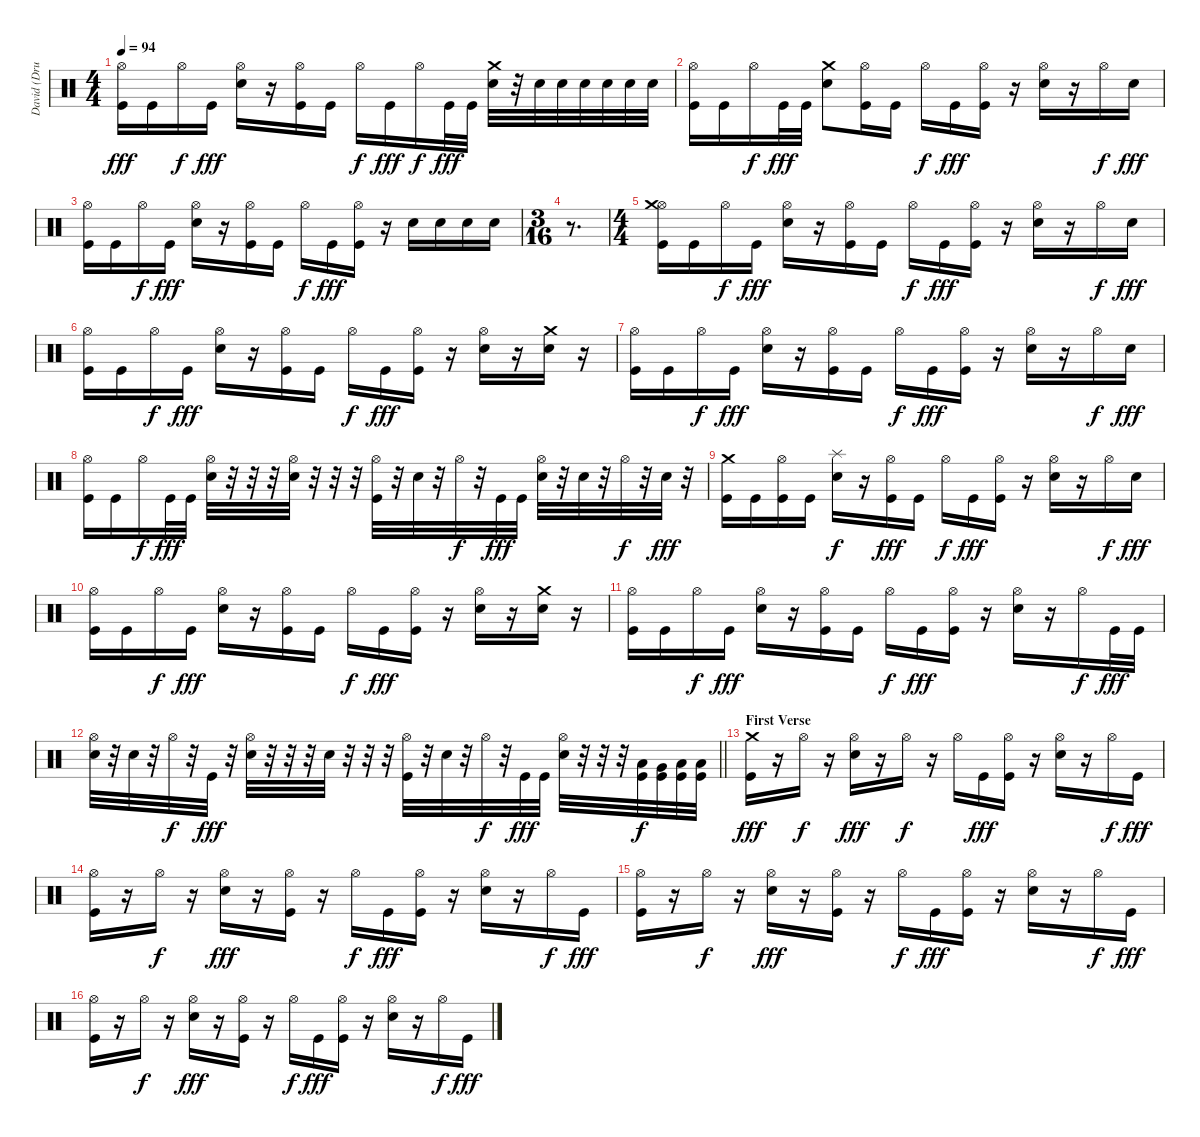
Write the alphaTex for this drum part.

\track ("David (Drums)" "David (Dru") {instrument percussion}
\staff {score}
\articulation defaults
\ts (4 4)
\tempo 94
\clef neutral
\ks c
("Hi-Hat (open)" "Kick (hit)").16{dy fff} "Kick (hit)".16 "Hi-Hat (open)".16{dy f} "Kick (hit)".16{dy fff} ("Hi-Hat (open)" "Electric Snare (hit)").16 r.16 ("Hi-Hat (open)" "Kick (hit)").16 "Kick (hit)".16 "Hi-Hat (open)".16{dy f} "Kick (hit)".16{dy fff} "Hi-Hat (open)".16{dy f} "Kick (hit)".32{dy fff} "Kick (hit)".32 ("Electric Snare (hit)" "Crash medium (hit)").32 r.32 "Electric Snare (hit)".32 "Electric Snare (hit)".32 "Electric Snare (hit)".32 "Electric Snare (hit)".32 "Electric Snare (hit)".32 "Electric Snare (hit)".32 |
("Hi-Hat (open)" "Kick (hit)").16 "Kick (hit)".16 "Hi-Hat (open)".16{dy f} "Kick (hit)".32{dy fff} "Kick (hit)".32 ("Crash medium (hit)" "Electric Snare (hit)").8 ("Hi-Hat (open)" "Kick (hit)").16 "Kick (hit)".16 "Hi-Hat (open)".16{dy f} "Kick (hit)".16{dy fff} ("Hi-Hat (open)" "Kick (hit)").16 r.16 ("Hi-Hat (open)" "Electric Snare (hit)").16 r.16 "Hi-Hat (open)".16{dy f} "Electric Snare (hit)".16{dy fff} |
("Hi-Hat (open)" "Kick (hit)").16 "Kick (hit)".16 "Hi-Hat (open)".16{dy f} "Kick (hit)".16{dy fff} ("Hi-Hat (open)" "Electric Snare (hit)").16 r.16 ("Hi-Hat (open)" "Kick (hit)").16 "Kick (hit)".16 "Hi-Hat (open)".16{dy f} "Kick (hit)".16{dy fff} ("Hi-Hat (open)" "Kick (hit)").16 r.16 "Electric Snare (hit)".16 "Electric Snare (hit)".16 "Electric Snare (hit)".16 "Electric Snare (hit)".16 |
\ts (3 16)
r.8{d} |
\ts (4 4)
("Hi-Hat (open)" "Crash medium (hit)" "Kick (hit)").16 "Kick (hit)".16 "Hi-Hat (open)".16{dy f} "Kick (hit)".16{dy fff} ("Hi-Hat (open)" "Electric Snare (hit)").16 r.16 ("Hi-Hat (open)" "Kick (hit)").16 "Kick (hit)".16 "Hi-Hat (open)".16{dy f} "Kick (hit)".16{dy fff} ("Hi-Hat (open)" "Kick (hit)").16 r.16 ("Hi-Hat (open)" "Electric Snare (hit)").16 r.16 "Hi-Hat (open)".16{dy f} "Electric Snare (hit)".16{dy fff} |
("Hi-Hat (open)" "Kick (hit)").16 "Kick (hit)".16 "Hi-Hat (open)".16{dy f} "Kick (hit)".16{dy fff} ("Hi-Hat (open)" "Electric Snare (hit)").16 r.16 ("Hi-Hat (open)" "Kick (hit)").16 "Kick (hit)".16 "Hi-Hat (open)".16{dy f} "Kick (hit)".16{dy fff} ("Hi-Hat (open)" "Kick (hit)").16 r.16 ("Hi-Hat (open)" "Electric Snare (hit)").16 r.16 ("Crash medium (hit)" "Electric Snare (hit)").16 r.16 |
("Hi-Hat (open)" "Kick (hit)").16 "Kick (hit)".16 "Hi-Hat (open)".16{dy f} "Kick (hit)".16{dy fff} ("Hi-Hat (open)" "Electric Snare (hit)").16 r.16 ("Hi-Hat (open)" "Kick (hit)").16 "Kick (hit)".16 "Hi-Hat (open)".16{dy f} "Kick (hit)".16{dy fff} ("Hi-Hat (open)" "Kick (hit)").16 r.16 ("Hi-Hat (open)" "Electric Snare (hit)").16 r.16 "Hi-Hat (open)".16{dy f} "Electric Snare (hit)".16{dy fff} |
("Hi-Hat (open)" "Kick (hit)").16 "Kick (hit)".16 "Hi-Hat (open)".16{dy f} "Kick (hit)".32{dy fff} "Kick (hit)".32 ("Hi-Hat (open)" "Electric Snare (hit)").32 r.32 r.32 r.32 ("Hi-Hat (open)" "Electric Snare (hit)").32 r.32 r.32 r.32 ("Hi-Hat (open)" "Kick (hit)").32 r.32 "Electric Snare (hit)".32 r.32 "Hi-Hat (open)".32{dy f} r.32 "Kick (hit)".32{dy fff} "Kick (hit)".32 ("Hi-Hat (open)" "Electric Snare (hit)").32 r.32 "Electric Snare (hit)".32 r.32 "Hi-Hat (open)".32{dy f} r.32 "Electric Snare (hit)".32{dy fff} r.32 |
("Crash medium (hit)" "Kick (hit)").16 "Kick (hit)".16 ("Hi-Hat (open)" "Kick (hit)").16 "Kick (hit)".16 ("Splash (hit)" "Electric Snare (hit)").16{dy f} r.16 ("Hi-Hat (open)" "Kick (hit)").16{dy fff} "Kick (hit)".16 "Hi-Hat (open)".16{dy f} "Kick (hit)".16{dy fff} ("Hi-Hat (open)" "Kick (hit)").16 r.16 ("Hi-Hat (open)" "Electric Snare (hit)").16 r.16 "Hi-Hat (open)".16{dy f} "Electric Snare (hit)".16{dy fff} |
("Hi-Hat (open)" "Kick (hit)").16 "Kick (hit)".16 "Hi-Hat (open)".16{dy f} "Kick (hit)".16{dy fff} ("Hi-Hat (open)" "Electric Snare (hit)").16 r.16 ("Hi-Hat (open)" "Kick (hit)").16 "Kick (hit)".16 "Hi-Hat (open)".16{dy f} "Kick (hit)".16{dy fff} ("Hi-Hat (open)" "Kick (hit)").16 r.16 ("Hi-Hat (open)" "Electric Snare (hit)").16 r.16 ("Crash medium (hit)" "Electric Snare (hit)").16 r.16 |
("Hi-Hat (open)" "Kick (hit)").16 "Kick (hit)".16 "Hi-Hat (open)".16{dy f} "Kick (hit)".16{dy fff} ("Hi-Hat (open)" "Electric Snare (hit)").16 r.16 ("Hi-Hat (open)" "Kick (hit)").16 "Kick (hit)".16 "Hi-Hat (open)".16{dy f} "Kick (hit)".16{dy fff} ("Hi-Hat (open)" "Kick (hit)").16 r.16 ("Hi-Hat (open)" "Electric Snare (hit)").16 r.16 "Hi-Hat (open)".16{dy f} "Kick (hit)".32{dy fff} "Kick (hit)".32 |
\barLineRight lightlight
("Hi-Hat (open)" "Electric Snare (hit)").32 r.32 "Electric Snare (hit)".32 r.32 "Hi-Hat (open)".32{dy f} r.32 "Kick (hit)".32{dy fff} r.32 ("Hi-Hat (open)" "Electric Snare (hit)").32 r.32 r.32 r.32 "Electric Snare (hit)".32 r.32 r.32 r.32 ("Hi-Hat (open)" "Kick (hit)").32 r.32 "Electric Snare (hit)".32 r.32 "Hi-Hat (open)".32{dy f} r.32 "Kick (hit)".32{dy fff} "Kick (hit)".32 ("Hi-Hat (open)" "Electric Snare (hit)").32 r.32 r.32 r.32 ("Low Tom (hit)" "Kick (hit)").32{dy f} ("Very Low Tom (hit)" "Kick (hit)").32 ("Low Floor Tom (hit)" "Kick (hit)").32 ("Low Floor Tom (hit)" "Kick (hit)").32 |
\section ("" "First Verse")
("Kick (hit)" "Crash medium (hit)").16{dy fff} r.16 "Hi-Hat (open)".16{dy f} r.16 ("Hi-Hat (open)" "Electric Snare (hit)").16{dy fff} r.16 "Hi-Hat (open)".16{dy f} r.16 "Hi-Hat (open)".16 "Kick (hit)".16{dy fff} ("Hi-Hat (open)" "Kick (hit)").16 r.16 ("Hi-Hat (open)" "Electric Snare (hit)").16 r.16 "Hi-Hat (open)".16{dy f} "Kick (hit)".16{dy fff} |
("Hi-Hat (open)" "Kick (hit)").16 r.16 "Hi-Hat (open)".16{dy f} r.16 ("Hi-Hat (open)" "Electric Snare (hit)").16{dy fff} r.16 ("Hi-Hat (open)" "Kick (hit)").16 r.16 "Hi-Hat (open)".16{dy f} "Kick (hit)".16{dy fff} ("Hi-Hat (open)" "Kick (hit)").16 r.16 ("Hi-Hat (open)" "Electric Snare (hit)").16 r.16 "Hi-Hat (open)".16{dy f} "Kick (hit)".16{dy fff} |
("Hi-Hat (open)" "Kick (hit)").16 r.16 "Hi-Hat (open)".16{dy f} r.16 ("Hi-Hat (open)" "Electric Snare (hit)").16{dy fff} r.16 ("Hi-Hat (open)" "Kick (hit)").16 r.16 "Hi-Hat (open)".16{dy f} "Kick (hit)".16{dy fff} ("Hi-Hat (open)" "Kick (hit)").16 r.16 ("Hi-Hat (open)" "Electric Snare (hit)").16 r.16 "Hi-Hat (open)".16{dy f} "Kick (hit)".16{dy fff} |
("Hi-Hat (open)" "Kick (hit)").16 r.16 "Hi-Hat (open)".16{dy f} r.16 ("Hi-Hat (open)" "Electric Snare (hit)").16{dy fff} r.16 ("Hi-Hat (open)" "Kick (hit)").16 r.16 "Hi-Hat (open)".16{dy f} "Kick (hit)".16{dy fff} ("Hi-Hat (open)" "Kick (hit)").16 r.16 ("Hi-Hat (open)" "Electric Snare (hit)").16 r.16 "Hi-Hat (open)".16{dy f} "Kick (hit)".16{dy fff}
